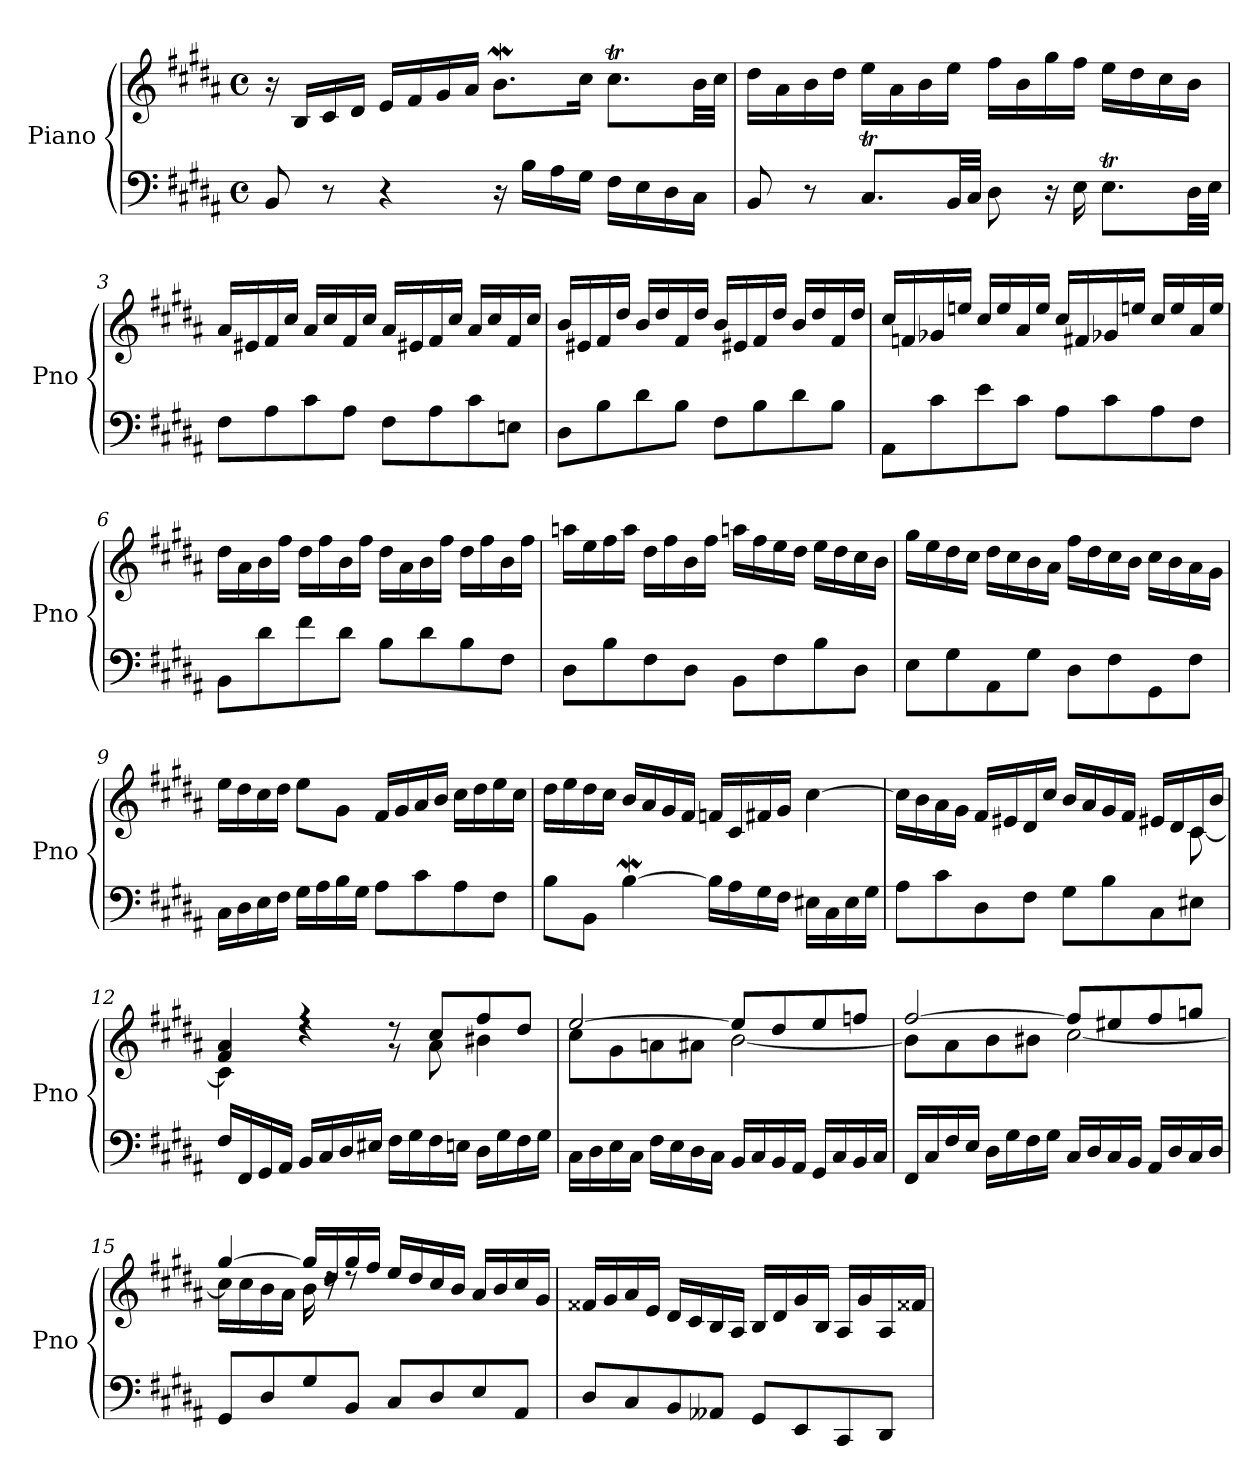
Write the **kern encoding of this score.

**kern	**kern
*part1	*part1
*staff2	*staff1
*I"Piano	*
*I'Pno	*
*clefF4	*clefG2
*k[f#c#g#d#a#]	*k[f#c#g#d#a#]
*M4/4	*M4/4
*met(c)	*met(c)
=1	=1
8BB/	16r
.	16B/LL
8r	16c#/
.	16d#/JJ
4r	16e/LL
.	16f#/
.	16g#/
.	16a#/JJ
16r	8.bw\L
16B\LL	.
16A#\	.
16G#\JJ	16cc#\Jk
16F#\LL	8.cc#T\L
16E\	.
16D#\	.
16C#\JJ	32b\LL
.	32cc#\JJJ
=2	=2
8BB/	16dd#\LL
.	16a#\
8r	16b\
.	16dd#\JJ
8.C#T/L	16ee\LL
.	16a#\
.	16b\
32BB/LL	16ee\JJ
32C#/JJJ	.
8D#\	16ff#\LL
.	16b\
16r	16gg#\
16E\	16ff#\JJ
8.ET\L	16ee\LL
.	16dd#\
.	16cc#\
32D#\LL	16b\JJ
32E\JJJ	.
=3	=3
8F#\L	16a#/LL
.	16e#X/
8A#\	16f#/
.	16cc#/JJ
8c#\	16a#/LL
.	16cc#/
8A#\J	16f#/
.	16cc#/JJ
8F#\L	16a#/LL
.	16e#X/
8A#\	16f#/
.	16cc#/JJ
8c#\	16a#/LL
.	16cc#/
8En\J	16f#/
.	16cc#/JJ
!!LO:LB:g=z
=4	=4
8D#\L	16b/LL
.	16e#X/
8B\	16f#/
.	16dd#/JJ
8d#\	16b/LL
.	16dd#/
8B\J	16f#/
.	16dd#/JJ
8F#\L	16b/LL
.	16e#X/
8B\	16f#/
.	16dd#/JJ
8d#\	16b/LL
.	16dd#/
8B\J	16f#/
.	16dd#/JJ
=5	=5
8AA#/L	16cc#/LL
.	16fni/
8c#\	16g-Xi/
.	16een/JJ
8e\	16cc#/LL
.	16ee/
8c#\J	16a#/
.	16ee/JJ
8A#\L	16cc#/LL
.	16f#Xi/
8c#\	16g-Xi/
.	16een/JJ
8A#\	16cc#/LL
.	16ee/
8F#\J	16a#/
.	16ee/JJ
=6	=6
8BB\L	16dd#\LL
.	16a#\
8d#\	16b\
.	16ff#\JJ
8f#\	16dd#\LL
.	16ff#\
8d#\J	16b\
.	16ff#\JJ
8B\L	16dd#\LL
.	16a#\
8d#\	16b\
.	16ff#\JJ
8B\	16dd#\LL
.	16ff#\
8F#\J	16b\
.	16ff#\JJ
!!LO:LB:g=z
=7	=7
8D#\L	16aan\LL
.	16ee\
8B\	16ff#\
.	16aa\JJ
8F#\	16dd#\LL
.	16ff#\
8D#\J	16b\
.	16ff#\JJ
8BB\L	16aan\LL
.	16ff#\
8F#\	16ee\
.	16dd#\JJ
8B\	16ee\LL
.	16dd#\
8D#\J	16cc#\
.	16b\JJ
=8	=8
8E\L	16gg#\LL
.	16ee\
8G#\	16dd#\
.	16cc#\JJ
8AA#\	16dd#\LL
.	16cc#\
8G#\J	16b\
.	16a#\JJ
8D#\L	16ff#\LL
.	16dd#\
8F#\	16cc#\
.	16b\JJ
8GG#\	16cc#\LL
.	16b\
8F#\J	16a#\
.	16g#\JJ
=9	=9
16C#\LL	16ee\LL
16D#\	16dd#\
16E\	16cc#\
16F#\JJ	16dd#\JJ
16G#\LL	8ee\L
16A#\	.
16B\	8g#\J
16G#\JJ	.
8A#\L	16f#/LL
.	16g#/
8c#\	16a#/
.	16b/JJ
8A#\	16cc#\LL
.	16dd#\
8F#\J	16ee\
.	16cc#\JJ
!!LO:LB:g=z
=10	=10
8B\L	16dd#\LL
.	16ee\
8BB\J	16dd#\
.	16cc#\JJ
[4Bw\	16b/LL
.	16a#/
.	16g#/
.	16f#/JJ
16B\LL]	16fni/LL
16A#\	16c#/
16G#\	16f#i/
16F#\JJ	16g#/JJ
16E#X\LL	[4cc#\
16C#\	.
16E#\	.
16G#\JJ	.
=11	=11
*^	*^
2..ryy	8A#\L	16cc#\LL]	2..ryy
.	.	16b\	.
.	8c#\	16a#\	.
.	.	16g#\JJ	.
.	8D#\	16f#/LL	.
.	.	16e#X/	.
.	8F#\J	16d#/	.
.	.	16cc#/JJ	.
.	8G#\L	16b/LL	.
.	.	16a#/	.
.	8B\	16g#/	.
.	.	16f#/JJ	.
.	8C#\	16e#X/LL	.
.	.	16d#/	.
8ryy	8E#X\J	16c#/	[8c#\
.	.	16b/JJ	.
*v	*v	*	*
=12	=12	=12
16F#/LL	4f#/ 4a#/	4c#\]
16FF#/	.	.
16GG#/	.	.
16AA#/JJ	.	.
16BB/LL	4r	4rdd
16C#/	.	.
16D#/	.	.
16E#X/JJ	.	.
16F#\LL	8rg	8rdd
16G#\	.	.
16F#\	8cc#/L	8a#\
16En\JJ	.	.
16D#\LL	8ff#/	4b#X\
16G#\	.	.
16F#\	8dd#/J	.
16G#\JJ	.	.
!!LO:LB:g=z	!!
=13	=13	=13
16C#\LL	[2ee/	8cc#\L
16D#\	.	.
16E\	.	8g#\
16C#\JJ	.	.
16F#\LL	.	8an\
16E\	.	.
16D#\	.	8a#X\J
16C#\JJ	.	.
16BB/LL	8ee/L]	[2b\
16C#/	.	.
16BB/	8dd#/	.
16AA#/JJ	.	.
16GG#/LL	8ee/	.
16C#/	.	.
16BB/	8ffni/J	.
16C#/JJ	.	.
=14	=14	=14
16FF#/LL	[2ff#/	8b\L]
16C#/	.	.
16F#/	.	8a#\
16E/JJ	.	.
16D#\LL	.	8b\
16G#\	.	.
16F#\	.	8b#X\J
16G#\JJ	.	.
16C#/LL	8ff#/L]	[2cc#\
16D#/	.	.
16C#/	8ee#X/	.
16BB/JJ	.	.
16AA#/LL	8ff#/	.
16D#/	.	.
16C#/	8ggni/J	.
16D#/JJ	.	.
=15	=15	=15
*^	*	*
2ryy	8GG#/L	[4gg#/	16cc#\LL]
.	.	.	16cc#\
.	8D#/	.	16b\
.	.	.	16a#\JJ
.	8G#/	16gg#/LL]	16b\
.	.	16dd#/	16rdd
.	8BB/J	16gg#/	8rdd
.	.	16ff#/JJ	.
2ryy	8C#/L	16ee/LL	2ryy
.	.	16dd#/	.
.	8D#/	16cc#/	.
.	.	16b/JJ	.
.	8E/	16a#/LL	.
.	.	16b/	.
.	8AA#/J	16cc#/	.
.	.	16g#/JJ	.
*v	*v	*	*
*	*v	*v
!!LO:PB:g=z
=16	=16
8D#/L	16f##X/LL
.	16g#/
8C#/	16a#/
.	16e/JJ
8BB/	16d#/LL
.	16c#/
8AA--Xi/J	16B/
.	16A#/JJ
8GG#/L	16B/LL
.	16d#/
8EE/	16g#/
.	16B/JJ
8CC#/	16A#/LL
.	16g#/
8DD#/J	16A#/
.	16f##X/JJ
=	=
*-	*-
